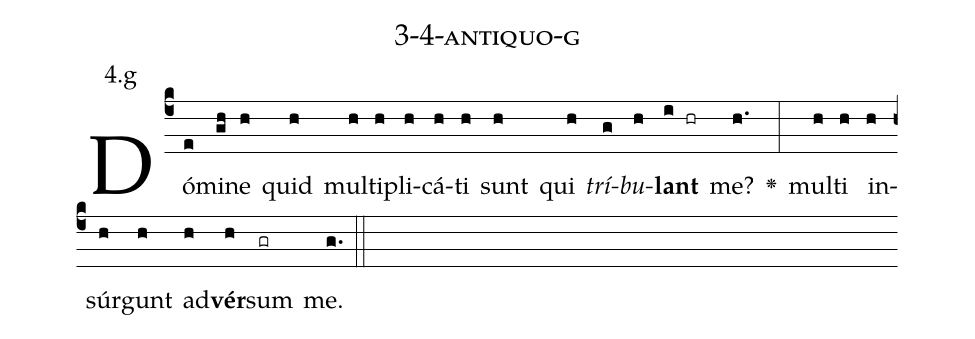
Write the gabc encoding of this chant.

name: 3-4-antiquo-g;
annotation: 4.g;
%%
(c4)Dó(e)mi(gh)ne(h) quid(h) mul(h)ti(h)pli(h)cá(h)ti(h) sunt(h) qui(h) <i>trí</i>(g)<i>bu</i>(h)<b>lant</b>(i hr) me?(h.) <v>\greheightstar</v>(:) mul(h)ti(h) in(h)súr(h)gunt(h) ad(h)<b>vér</b>(h)sum(gr) me.(g.) (::)


%E(h) u(h) o(h) u(h) a(h) e.(g.) (::)
